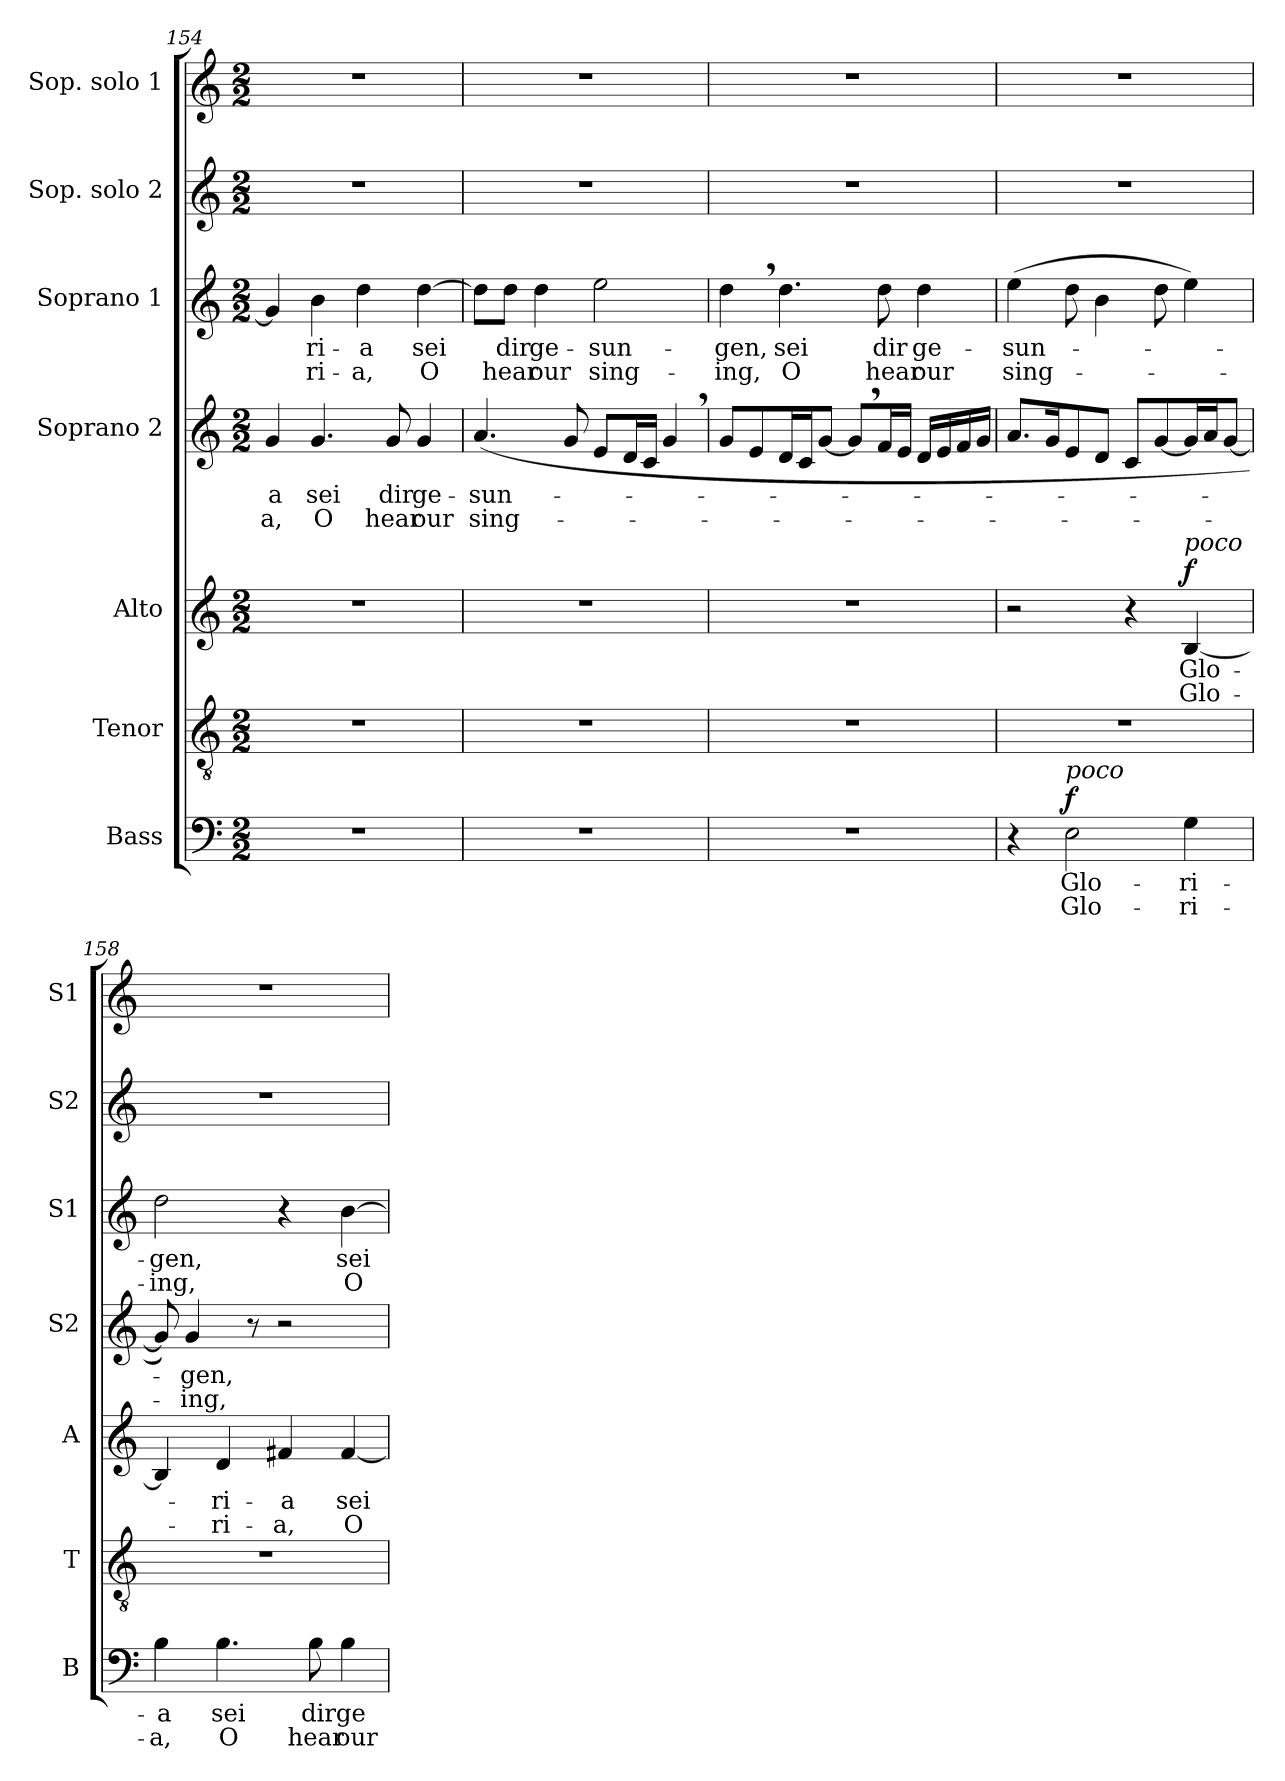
**kern	**text	**text	**dynam	**kern	**kern	**text	**text	**dynam	**kern	**text	**text	**kern	**text	**text	**kern	**kern
*part7	*part7	*part7	*part7	*part6	*part5	*part5	*part5	*part5	*part4	*part4	*part4	*part3	*part3	*part3	*part2	*part1
*staff7	*staff7	*staff7	*staff7	*staff6	*staff5	*staff5	*staff5	*staff5	*staff4	*staff4	*staff4	*staff3	*staff3	*staff3	*staff2	*staff1
*I"Bass	*	*	*	*I"Tenor	*I"Alto	*	*	*	*I"Soprano 2	*	*	*I"Soprano 1	*	*	*I"Sop. solo 2	*I"Sop. solo 1
*I'B	*	*	*	*I'T	*I'A	*	*	*	*I'S2	*	*	*I'S1	*	*	*I'S2	*I'S1
*clefF4	*	*	*	*clefGv2	*clefG2	*	*	*	*clefG2	*	*	*clefG2	*	*	*clefG2	*clefG2
*k[]	*	*	*	*k[]	*k[]	*	*	*	*k[]	*	*	*k[]	*	*	*k[]	*k[]
*C:	*	*	*	*C:	*C:	*	*	*	*C:	*	*	*C:	*	*	*C:	*C:
*M2/2	*	*	*	*M2/2	*M2/2	*	*	*	*M2/2	*	*	*M2/2	*	*	*M2/2	*M2/2
=154	=154	=154	=154	=154	=154	=154	=154	=154	=154	=154	=154	=154	=154	=154	=154	=154
!	!	!	!	!	!	!	!	!	!	!LO:LY:b	!LO:LY:b	!	!	!	!	!
1r	.	.	.	1r	1r	.	.	.	4g/	-a	-a,	4g/]	.	.	1r	1r
!	!	!	!	!	!	!	!	!	!	!LO:LY:b	!LO:LY:b	!	!	!	!	!
!	!	!	!	!	!	!	!	!	!	!	!	!	!LO:LY:b	!LO:LY:b	!	!
.	.	.	.	.	.	.	.	.	4.g/	sei	O	4b\	-ri-	-ri-	.	.
!	!	!	!	!	!	!	!	!	!	!	!	!	!LO:LY:b	!LO:LY:b	!	!
.	.	.	.	.	.	.	.	.	.	.	.	4dd\	-a	-a,	.	.
!	!	!	!	!	!	!	!	!	!	!LO:LY:b	!LO:LY:b	!	!	!	!	!
.	.	.	.	.	.	.	.	.	8g/	dir	hear	.	.	.	.	.
!	!	!	!	!	!	!	!	!	!	!LO:LY:b	!LO:LY:b	!	!	!	!	!
!	!	!	!	!	!	!	!	!	!	!	!	!	!LO:LY:b	!LO:LY:b	!	!
.	.	.	.	.	.	.	.	.	4g/	ge-	our	[4dd\	sei	O	.	.
=155	=155	=155	=155	=155	=155	=155	=155	=155	=155	=155	=155	=155	=155	=155	=155	=155
!	!	!	!	!	!	!	!	!	!	!LO:LY:b	!LO:LY:b	!	!	!	!	!
1r	.	.	.	1r	1r	.	.	.	(<4.a/	-sun-	sing-	8dd\L]	.	.	1r	1r
!	!	!	!	!	!	!	!	!	!	!	!	!	!LO:LY:b	!LO:LY:b	!	!
.	.	.	.	.	.	.	.	.	.	.	.	8dd\J	dir	hear	.	.
!	!	!	!	!	!	!	!	!	!	!	!	!	!LO:LY:b	!LO:LY:b	!	!
.	.	.	.	.	.	.	.	.	.	.	.	4dd\	ge-	our	.	.
.	.	.	.	.	.	.	.	.	8g/	.	.	.	.	.	.	.
!	!	!	!	!	!	!	!	!	!	!	!	!	!LO:LY:b	!LO:LY:b	!	!
.	.	.	.	.	.	.	.	.	8e/L	.	.	2ee\	-sun-	sing-	.	.
.	.	.	.	.	.	.	.	.	16d/L	.	.	.	.	.	.	.
.	.	.	.	.	.	.	.	.	16c/JJ	.	.	.	.	.	.	.
.	.	.	.	.	.	.	.	.	4g,>/	.	.	.	.	.	.	.
=156	=156	=156	=156	=156	=156	=156	=156	=156	=156	=156	=156	=156	=156	=156	=156	=156
!	!	!	!	!	!	!	!	!	!	!	!	!	!LO:LY:b	!LO:LY:b	!	!
1r	.	.	.	1r	1r	.	.	.	8g/L	.	.	4dd,>\	-gen,	-ing,	1r	1r
.	.	.	.	.	.	.	.	.	8e/	.	.	.	.	.	.	.
!	!	!	!	!	!	!	!	!	!	!	!	!	!LO:LY:b	!LO:LY:b	!	!
.	.	.	.	.	.	.	.	.	16d/L	.	.	4.dd\	sei	O	.	.
.	.	.	.	.	.	.	.	.	16c/J	.	.	.	.	.	.	.
.	.	.	.	.	.	.	.	.	[8g/J	.	.	.	.	.	.	.
.	.	.	.	.	.	.	.	.	8g,>/L]	.	.	.	.	.	.	.
!	!	!	!	!	!	!	!	!	!	!	!	!	!LO:LY:b	!LO:LY:b	!	!
.	.	.	.	.	.	.	.	.	16f/L	.	.	8dd\	dir	hear	.	.
.	.	.	.	.	.	.	.	.	16e/JJ	.	.	.	.	.	.	.
!	!	!	!	!	!	!	!	!	!	!	!	!	!LO:LY:b	!LO:LY:b	!	!
.	.	.	.	.	.	.	.	.	16d/LL	.	.	4dd\	ge-	our	.	.
.	.	.	.	.	.	.	.	.	16e/	.	.	.	.	.	.	.
.	.	.	.	.	.	.	.	.	16f/	.	.	.	.	.	.	.
.	.	.	.	.	.	.	.	.	16g/JJ	.	.	.	.	.	.	.
=157	=157	=157	=157	=157	=157	=157	=157	=157	=157	=157	=157	=157	=157	=157	=157	=157
!	!	!	!	!	!	!	!	!	!	!	!	!	!LO:LY:b	!LO:LY:b	!	!
4r	.	.	.	1r	2r	.	.	.	8.a/L	.	.	(>4ee\	-sun-	sing-	1r	1r
.	.	.	.	.	.	.	.	.	16g/k	.	.	.	.	.	.	.
!LO:TX:a:i:t=poco	!	!	!	!	!	!	!	!	!	!	!	!	!	!	!	!
!	!LO:LY:b	!LO:LY:b	!LO:DY:a	!	!	!	!	!	!	!	!	!	!	!	!	!
2E\	Glo-	Glo-	f	.	.	.	.	.	8e/	.	.	8dd\	.	.	.	.
.	.	.	.	.	.	.	.	.	8d/J	.	.	4b\	.	.	.	.
.	.	.	.	.	4r	.	.	.	8c/L	.	.	.	.	.	.	.
.	.	.	.	.	.	.	.	.	[8g/	.	.	8dd\	.	.	.	.
!	!LO:LY:b	!LO:LY:b	!	!	!	!	!	!	!	!	!	!	!	!	!	!
!	!	!	!	!	!LO:TX:a:i:t=poco	!	!	!	!	!	!	!	!	!	!	!
!	!	!	!	!	!	!LO:LY:b	!LO:LY:b	!LO:DY:a	!	!	!	!	!	!	!	!
4G\	-ri-	-ri-	.	.	[4B/	Glo-	Glo-	f	16g/L]	.	.	4ee\)	.	.	.	.
.	.	.	.	.	.	.	.	.	16a/J	.	.	.	.	.	.	.
.	.	.	.	.	.	.	.	.	[8g/J	.	.	.	.	.	.	.
!!LO:PB:g=z
=158	=158	=158	=158	=158	=158	=158	=158	=158	=158	=158	=158	=158	=158	=158	=158	=158
!	!LO:LY:b	!LO:LY:b	!	!	!	!	!	!	!	!	!	!	!	!	!	!
!	!	!	!	!	!	!	!	!	!	!	!	!	!LO:LY:b	!LO:LY:b	!	!
4B\	-a	-a,	.	1r	4B/]	.	.	.	8g/])	.	.	2dd\	-gen,	-ing,	1r	1r
!	!	!	!	!	!	!	!	!	!	!LO:LY:b	!LO:LY:b	!	!	!	!	!
.	.	.	.	.	.	.	.	.	4g/	-gen,	-ing,	.	.	.	.	.
!	!LO:LY:b	!LO:LY:b	!	!	!	!	!	!	!	!	!	!	!	!	!	!
!	!	!	!	!	!	!LO:LY:b	!LO:LY:b	!	!	!	!	!	!	!	!	!
4.B\	sei	O	.	.	4d/	-ri-	-ri-	.	.	.	.	.	.	.	.	.
.	.	.	.	.	.	.	.	.	8r	.	.	.	.	.	.	.
!	!	!	!	!	!	!LO:LY:b	!LO:LY:b	!	!	!	!	!	!	!	!	!
.	.	.	.	.	4f#X/	-a	-a,	.	2r	.	.	4r	.	.	.	.
!	!LO:LY:b	!LO:LY:b	!	!	!	!	!	!	!	!	!	!	!	!	!	!
8B\	dir	hear	.	.	.	.	.	.	.	.	.	.	.	.	.	.
!	!LO:LY:b	!LO:LY:b	!	!	!	!	!	!	!	!	!	!	!	!	!	!
!	!	!	!	!	!	!LO:LY:b	!LO:LY:b	!	!	!	!	!	!	!	!	!
!	!	!	!	!	!	!	!	!	!	!	!	!	!LO:LY:b	!LO:LY:b	!	!
4B\	ge-	our	.	.	[4f#/	sei	O	.	.	.	.	[4b\	sei	O	.	.
=	=	=	=	=	=	=	=	=	=	=	=	=	=	=	=	=
*-	*-	*-	*-	*-	*-	*-	*-	*-	*-	*-	*-	*-	*-	*-	*-	*-
